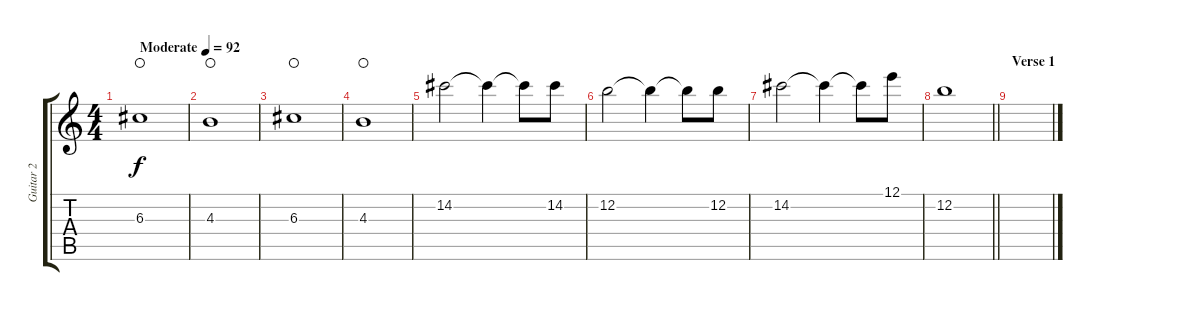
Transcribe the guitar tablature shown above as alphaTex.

\track ("Guitar 2" "Guitar 2") {instrument distortionguitar}
\staff {score tabs}
\tuning (E4 B3 G3 D3 A2 E2) {hide}
\ts (4 4)
\tempo (92 "Moderate")
\clef g2
\ks c
6.3.1{dy f volume 5 balance 15 instrument distortionguitar waho} |
4.3.1{waho} |
6.3.1{waho} |
4.3.1{waho} |
14.2.2{volume 10 balance 10 instrument distortionguitar} 14.2{t}.4 14.2{t}.8 14.2.8 |
12.2.2 12.2{t}.4 12.2{t}.8 12.2.8 |
14.2.2 14.2{t}.4 14.2{t}.8 12.1.8 |
\barLineRight lightlight
12.2.1 |
\section ("" "Verse 1")
